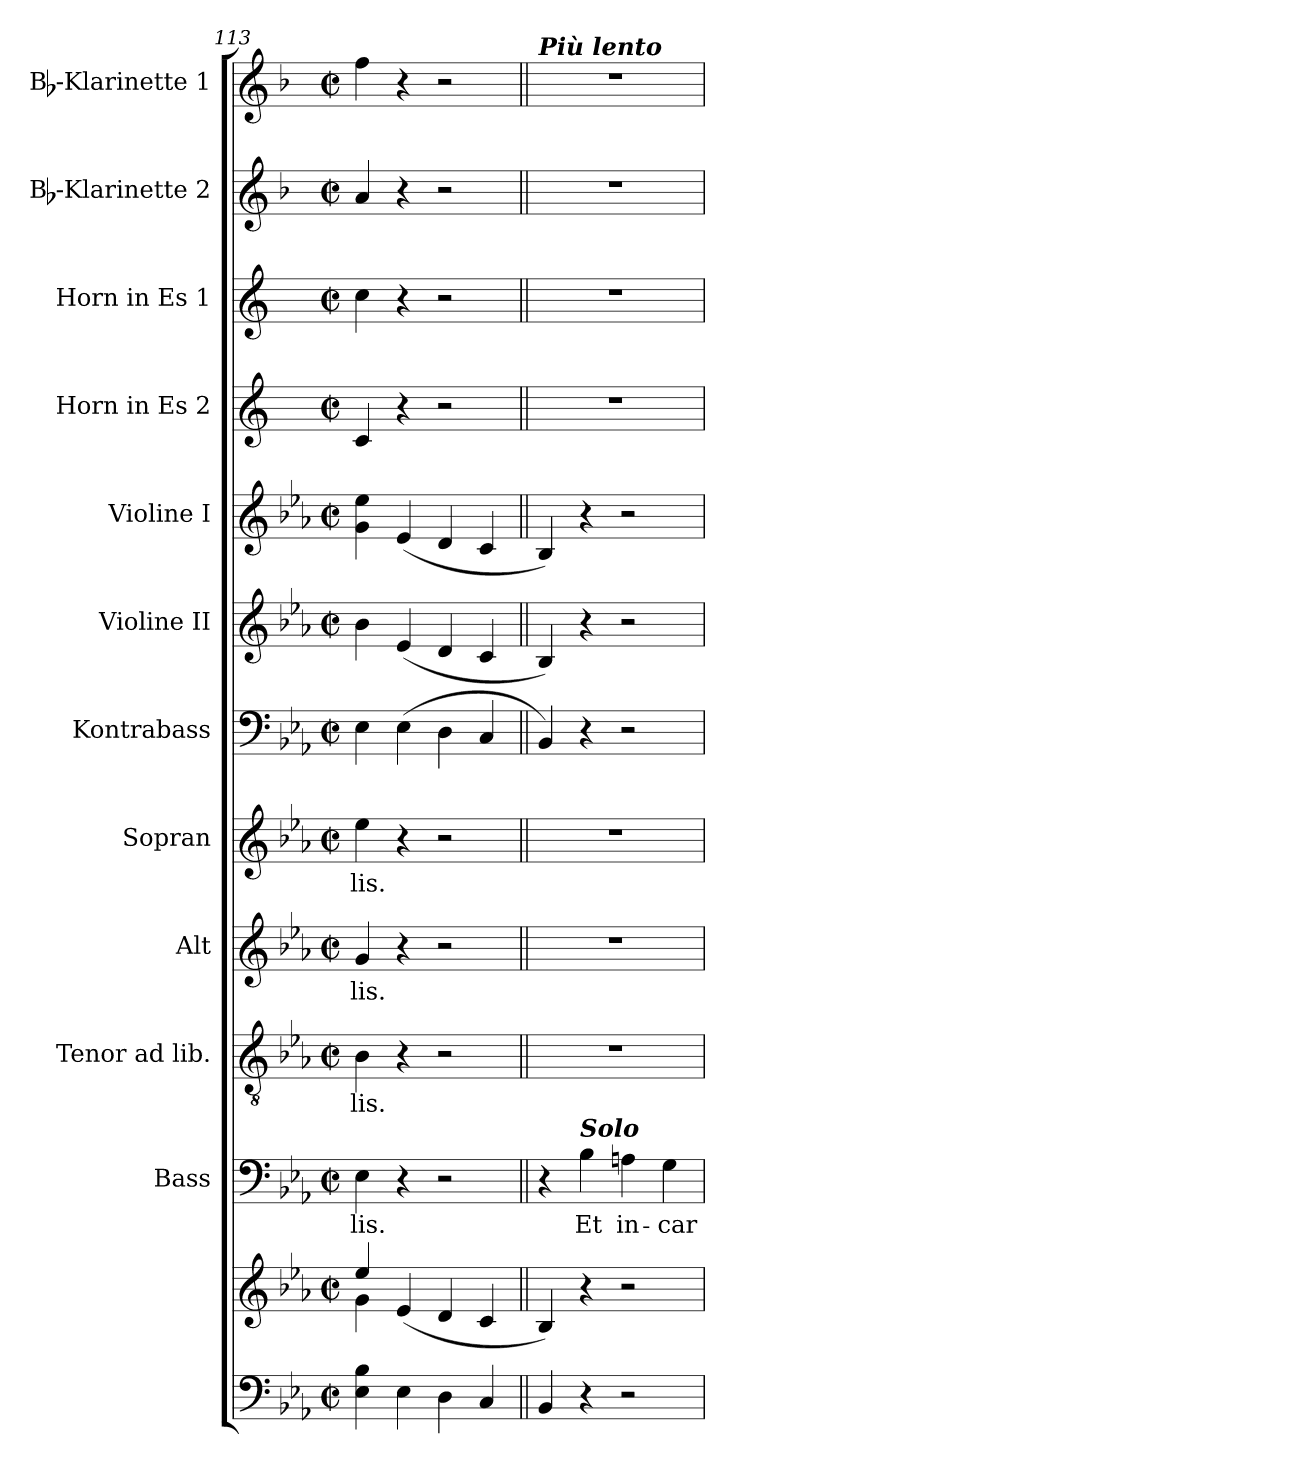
**kern	**kern	**kern	**text	**kern	**text	**kern	**text	**kern	**text	**kern	**kern	**kern	**kern	**kern	**kern	**kern
*part12	*part12	*part11	*part11	*part10	*part10	*part9	*part9	*part8	*part8	*part7	*part6	*part5	*part4	*part3	*part2	*part1
*staff13	*staff12	*staff11	*staff11	*staff10	*staff10	*staff9	*staff9	*staff8	*staff8	*staff7	*staff6	*staff5	*staff4	*staff3	*staff2	*staff1
*	*	*I"Bass	*	*I"Tenor ad lib.	*	*I"Alt	*	*I"Sopran	*	*I"Kontrabass	*I"Violine II	*I"Violine I	*I"Horn in Es 2	*I"Horn in Es 1	*I"Bb-Klarinette 2	*I"Bb-Klarinette 1
*	*	*I'B.	*	*I'T.	*	*I'A.	*	*I'S.	*	*I'Kb.	*I'Vl. II	*I'Vl. I	*	*	*I'Bb Kl. 2	*I'Bb Kl. 1
*clefF4	*clefG2	*clefF4	*	*clefGv2	*	*clefG2	*	*clefG2	*	*clefF4	*clefG2	*clefG2	*clefG2	*clefG2	*clefG2	*clefG2
*	*	*	*	*	*	*	*	*	*	*ITrd7c12	*	*	*ITrd5c9	*ITrd5c9	*ITrd1c2	*ITrd1c2
*k[b-e-a-]	*k[b-e-a-]	*k[b-e-a-]	*	*k[b-e-a-]	*	*k[b-e-a-]	*	*k[b-e-a-]	*	*k[b-e-a-]	*k[b-e-a-]	*k[b-e-a-]	*k[b-e-a-]	*k[b-e-a-]	*k[b-e-a-]	*k[b-e-a-]
*E-:	*E-:	*E-:	*	*E-:	*	*E-:	*	*E-:	*	*E-:	*E-:	*E-:	*E-:	*E-:	*E-:	*E-:
*M2/2	*M2/2	*M2/2	*	*M2/2	*	*M2/2	*	*M2/2	*	*M2/2	*M2/2	*M2/2	*M2/2	*M2/2	*M2/2	*M2/2
*met(c|)	*met(c|)	*met(c|)	*	*met(c|)	*	*met(c|)	*	*met(c|)	*	*met(c|)	*met(c|)	*met(c|)	*met(c|)	*met(c|)	*met(c|)	*met(c|)
=113	=113	=113	=113	=113	=113	=113	=113	=113	=113	=113	=113	=113	=113	=113	=113	=113
*	*^	*	*	*	*	*	*	*	*	*	*	*	*	*	*	*
!	!	!	!	!LO:LY:b	!	!LO:LY:b	!	!LO:LY:b	!	!LO:LY:b	!	!	!	!	!	!	!
4E-\ 4B-\	4ee-/	4g\	4E-\	-lis.	4B-\	-lis.	4g/	-lis.	4ee-\	-lis.	4EE-\	4b-\	4g\ 4ee-\	4E-/	4e-\	4g/	4ee-\
4E-\	(<4e-/	2.ryy	4r	.	4r	.	4r	.	4r	.	(>4EE-\	(<4e-/	(<4e-/	4r	4r	4r	4r
4D\	4d/	.	2r	.	2r	.	2r	.	2r	.	4DD\	4d/	4d/	2r	2r	2r	2r
4C/	4c/	.	.	.	.	.	.	.	.	.	4CC/	4c/	4c/	.	.	.	.
*	*v	*v	*	*	*	*	*	*	*	*	*	*	*	*	*	*	*
!!LO:PB:g=z
=114||	=114||	=114||	=114||	=114||	=114||	=114||	=114||	=114||	=114||	=114||	=114||	=114||	=114||	=114||	=114||	=114||
!	!	!	!	!	!	!	!	!	!	!	!	!	!	!	!	!LO:TX:a:Bi:t=Più lento
4BB-/	4B-/)	4r	.	1r	.	1r	.	1r	.	4BBB-/)	4B-/)	4B-/)	1r	1r	1r	1r
!	!	!LO:TX:a:Bi:t=Solo	!	!	!	!	!	!	!	!	!	!	!	!	!	!
!	!	!	!LO:LY:b	!	!	!	!	!	!	!	!	!	!	!	!	!
4r	4r	4B-\	Et	.	.	.	.	.	.	4r	4r	4r	.	.	.	.
!	!	!	!LO:LY:b	!	!	!	!	!	!	!	!	!	!	!	!	!
2r	2r	4An\	in-	.	.	.	.	.	.	2r	2r	2r	.	.	.	.
!	!	!	!LO:LY:b	!	!	!	!	!	!	!	!	!	!	!	!	!
.	.	4G\	-car-	.	.	.	.	.	.	.	.	.	.	.	.	.
=	=	=	=	=	=	=	=	=	=	=	=	=	=	=	=	=
*-	*-	*-	*-	*-	*-	*-	*-	*-	*-	*-	*-	*-	*-	*-	*-	*-
